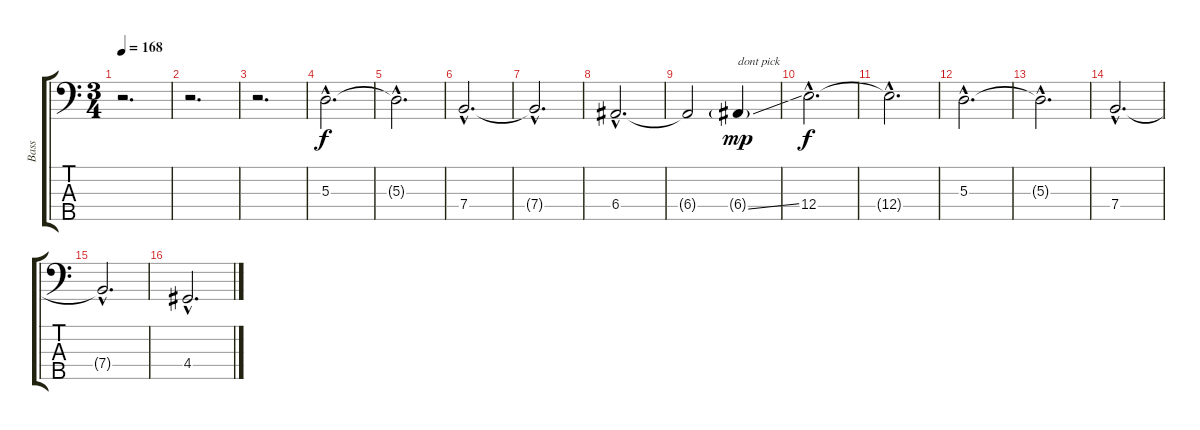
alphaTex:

\track ("Bass" "Bass") {instrument electricbassfinger}
\staff {score tabs}
\tuning (G2 D2 A1 E1 B0) {hide}
\ts (3 4)
\tempo 168
\clef f4
\ks c
r.2{d dy f} |
r.2{d} |
r.2{d} |
5.3{hac}.2{d} |
5.3{hac t}.2{d} |
7.4{hac}.2{d} |
7.4{hac t}.2{d} |
6.4{hac}.2{d} |
6.4{t}.2 6.4{ss g}.4{txt "dont pick" dy mp} |
12.4{hac}.2{d dy f} |
12.4{hac t}.2{d} |
5.3{hac}.2{d} |
5.3{hac t}.2{d} |
7.4{hac}.2{d} |
7.4{hac t}.2{d} |
4.4{hac}.2{d}
